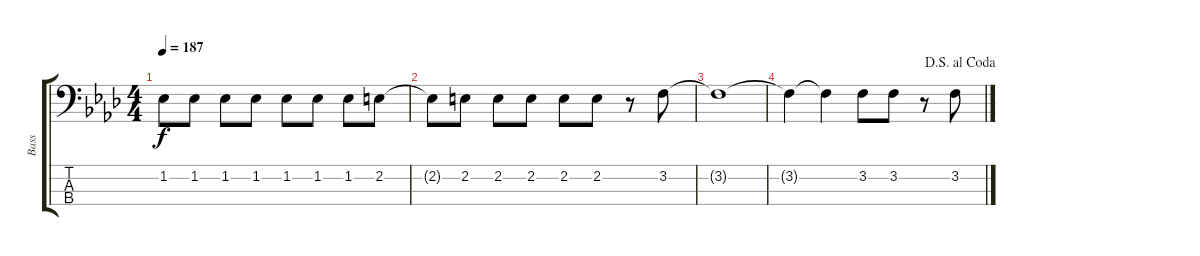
\track ("Bass" "Bass") {instrument electricbassfinger}
\staff {score tabs}
\tuning (G2 D2 A1 E1) {hide}
\ts (4 4)
\tempo 187
\clef f4
\ks ab
1.2{t}.8{dy f} 1.2.8 1.2.8 1.2.8 1.2.8 1.2.8 1.2.8 2.2.8 |
2.2{t}.8 2.2.8 2.2.8 2.2.8 2.2.8 2.2.8 r.8 3.2.8 |
3.2{t}.1 |
\jump dalsegnoalcoda
3.2{t}.4 3.2{t}.4 3.2.8 3.2.8 r.8 3.2.8
